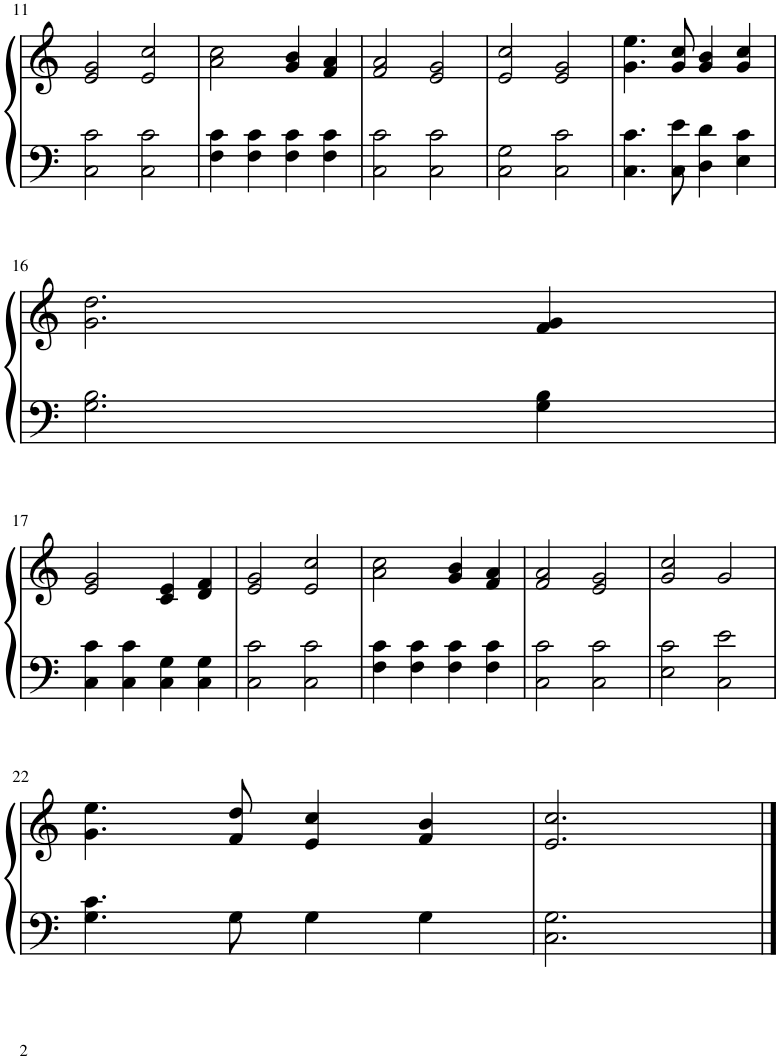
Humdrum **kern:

**kern	**kern
*part1	*part1
*staff2	*staff1
*I"Piano	*
*I'Pno.	*
!!LO:PB:g=z
*clefF4	*clefG2
*k[]	*k[]
*M4/4	*M4/4
=11	=11
2C\ 2c\	2e/ 2g/
2C\ 2c\	2e/ 2cc/
=12	=12
4F\ 4c\	2a\ 2cc\
4F\ 4c\	.
4F\ 4c\	4g/ 4b/
4F\ 4c\	4f/ 4a/
=13	=13
2C\ 2c\	2f/ 2a/
2C\ 2c\	2e/ 2g/
=14	=14
2C\ 2G\	2e/ 2cc/
2C\ 2c\	2e/ 2g/
=15	=15
4.C\ 4.c\	4.g\ 4.ee\
8C\ 8e\	8g/ 8cc/
4D\ 4d\	4g/ 4b/
4E\ 4c\	4g/ 4cc/
!!LO:LB:g=z
=16	=16
2.G\ 2.B\	2.g\ 2.dd\
4G\ 4B\	4f/ 4g/
!!LO:LB:g=z
=17	=17
4C\ 4c\	2e/ 2g/
4C\ 4c\	.
4C\ 4G\	4c/ 4e/
4C\ 4G\	4d/ 4f/
=18	=18
2C\ 2c\	2e/ 2g/
2C\ 2c\	2e/ 2cc/
=19	=19
4F\ 4c\	2a\ 2cc\
4F\ 4c\	.
4F\ 4c\	4g/ 4b/
4F\ 4c\	4f/ 4a/
=20	=20
2C\ 2c\	2f/ 2a/
2C\ 2c\	2e/ 2g/
=21	=21
2E\ 2c\	2g/ 2cc/
2C\ 2e\	2g/
!!LO:LB:g=z
=22	=22
4.G\ 4.c\	4.g\ 4.ee\
8G\	8f/ 8dd/
4G\	4e/ 4cc/
4G\	4f/ 4b/
=23	=23
2.C\ 2.G\	2.e/ 2.cc/
==	==
*-	*-
